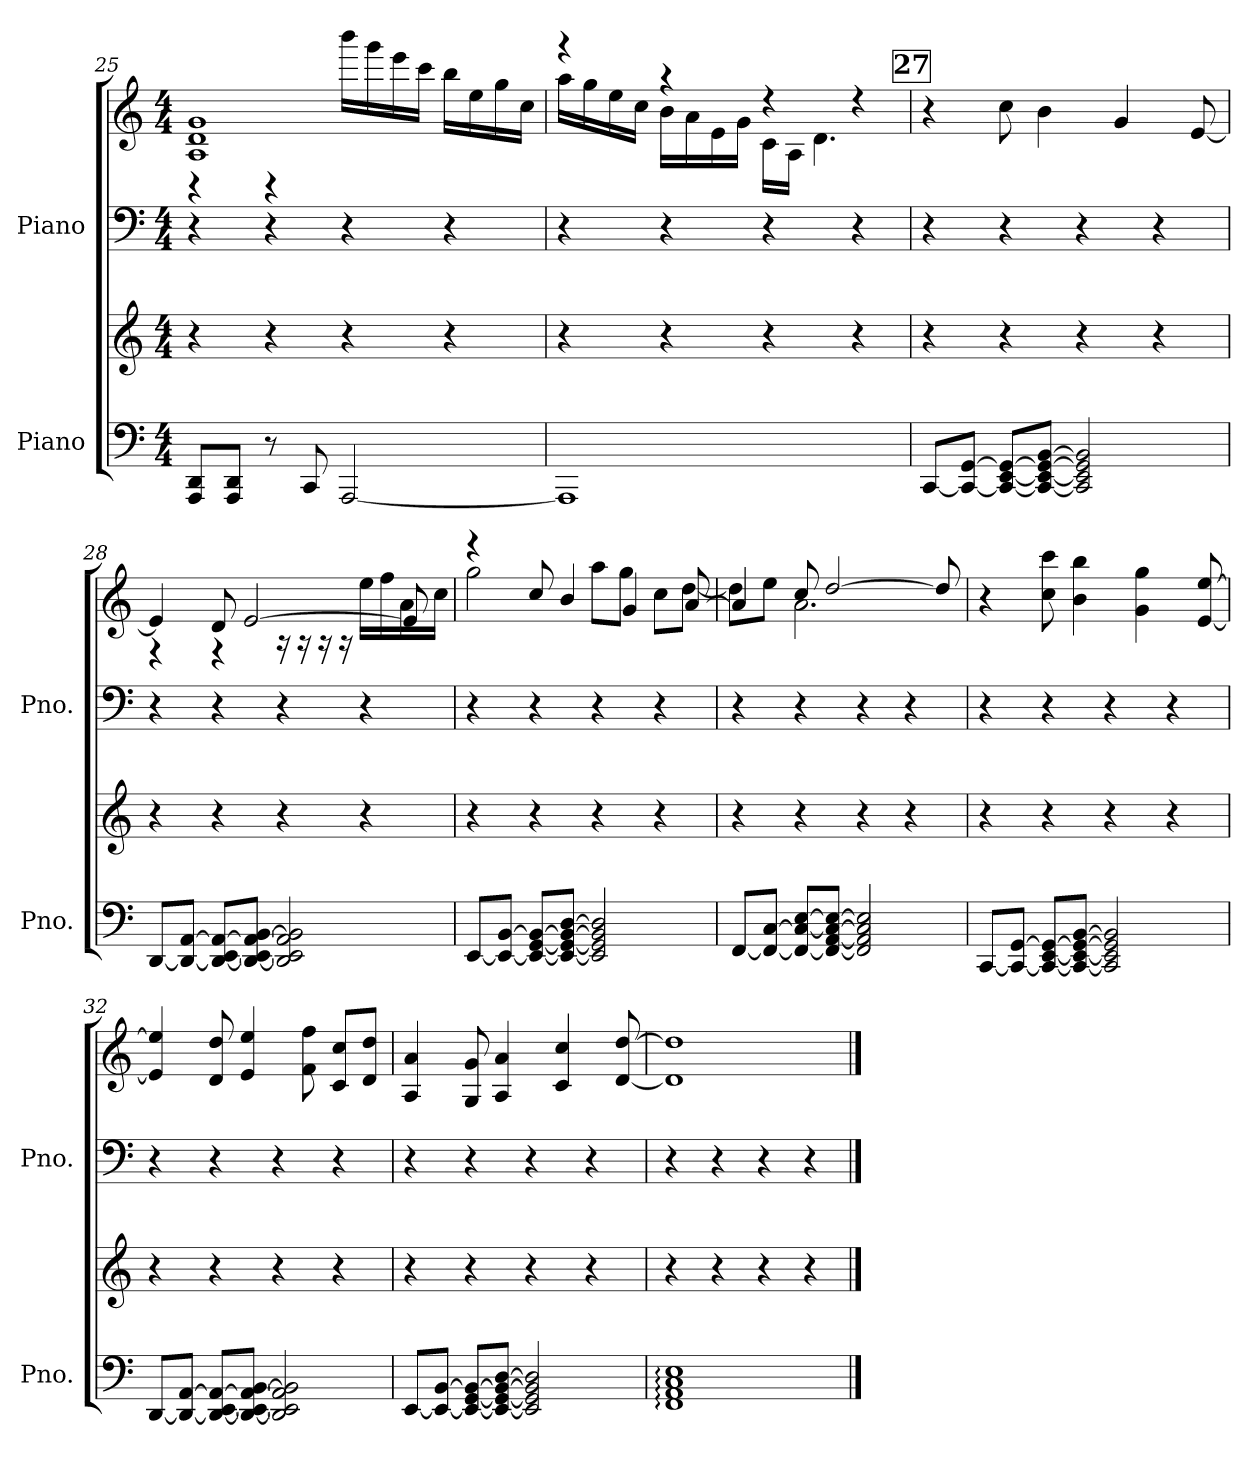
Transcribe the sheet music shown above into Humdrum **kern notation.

**kern	**kern	**kern	**kern
*part2	*part2	*part1	*part1
*staff4	*staff3	*staff2	*staff1
*I"Piano	*	*I"Piano	*
*I'Pno.	*	*I'Pno.	*
*clefF4	*clefG2	*clefF4	*clefG2
*k[]	*k[]	*k[]	*k[]
*M4/4	*M4/4	*M4/4	*M4/4
=25	=25	=25	=25
*	*	*	*^
8DD 8AAAL	4r	4r	1g 1d 1A	4r
8DD 8AAAJ	.	.	.	.
8r	4r	4r	.	4r
8CC	.	.	.	.
[2AAA	4r	4r	.	16bbbLL
.	.	.	.	16ggg
.	.	.	.	16eee
.	.	.	.	16cccJJ
.	4r	4r	.	16bbLL
.	.	.	.	16ee
.	.	.	.	16gg
.	.	.	.	16ccJJ
=26	=26	=26	=26	=26
1AAA]	4r	4r	4r	16aaLL
.	.	.	.	16gg
.	.	.	.	16ee
.	.	.	.	16ccJJ
.	4r	4r	4r	16bLL
.	.	.	.	16a
.	.	.	.	16e
.	.	.	.	16gJJ
.	4r	4r	4r	16cLL
.	.	.	.	16AJJ
.	.	.	.	4.d
.	4r	4r	4r	.
*	*	*	*v	*v
!!LO:REH:place=s1:a:t=27
=27	=27	=27	=27
[8CCL	4r	4r	4r
[8GG 8CC_J	.	.	.
[8EE 8CC_ 8GG_L	4r	4r	8cc
[8BB 8CC_ 8EE_ 8GG_J	.	.	4b
2BB] 2CC] 2EE] 2GG]	4r	4r	.
.	.	.	4g
.	4r	4r	.
.	.	.	[8e
=28	=28	=28	=28
*	*	*	*^
[8DDL	4r	4r	4e]	4r
8DD_ [8AAJ	.	.	.	.
8DD_ 8AA_ [8EEL	4r	4r	8d	4r
8DD_ 8AA_ 8EE_ [8BBJ	.	.	[2e	.
2DD] 2AA] 2EE] 2BB]	4r	4r	.	16r
.	.	.	.	16r
.	.	.	.	16r
.	.	.	.	16r
.	4r	4r	.	16eeLL
.	.	.	.	16ff
.	.	.	8e]	16a
.	.	.	.	16ccJJ
=29	=29	=29	=29	=29
[8EEL	4r	4r	4r	2gg
8EE_ [8BBJ	.	.	.	.
8EE_ 8BB_ [8GGL	4r	4r	8cc	.
8EE_ 8BB_ 8GG_ [8DJ	.	.	4b	.
2EE] 2BB] 2GG] 2D]	4r	4r	.	8aaL
.	.	.	4g	8ggJ
.	4r	4r	.	8ccL
.	.	.	[8a	[8ddJ
=30	=30	=30	=30	=30
[8FFL	4r	4r	4a]	8ddL]
8FF_ [8CJ	.	.	.	8eeJ
8FF_ 8C_ [8EL	4r	4r	8cc	2.a
8FF_ 8C_ 8E_ [8AAJ	.	.	[2dd	.
2FF] 2C] 2E] 2AA]	4r	4r	.	.
.	4r	4r	.	.
.	.	.	8dd]	.
*	*	*	*v	*v
=31	=31	=31	=31
[8CCL	4r	4r	4r
[8GG 8CC_J	.	.	.
[8EE 8CC_ 8GG_L	4r	4r	8cc 8ccc
[8BB 8CC_ 8EE_ 8GG_J	.	.	4b 4bb
2BB] 2CC] 2EE] 2GG]	4r	4r	.
.	.	.	4g 4gg
.	4r	4r	.
.	.	.	[8e [8ee
=32	=32	=32	=32
[8DDL	4r	4r	4e] 4ee]
8DD_ [8AAJ	.	.	.
8DD_ 8AA_ [8EEL	4r	4r	8d 8dd
8DD_ 8AA_ 8EE_ [8BBJ	.	.	4e 4ee
2DD] 2AA] 2EE] 2BB]	4r	4r	.
.	.	.	8f 8ff
.	4r	4r	8c 8ccL
.	.	.	8d 8ddJ
=33	=33	=33	=33
[8EEL	4r	4r	4A 4a
8EE_ [8BBJ	.	.	.
8EE_ 8BB_ [8GGL	4r	4r	8G 8g
8EE_ 8BB_ 8GG_ [8DJ	.	.	4A 4a
2EE] 2BB] 2GG] 2D]	4r	4r	.
.	.	.	4c 4cc
.	4r	4r	.
.	.	.	[8d [8dd
=34	=34	=34	=34
1FF: 1C: 1E: 1AA:	4r	4r	1d] 1dd]
.	4r	4r	.
.	4r	4r	.
.	4r	4r	.
==	==	==	==
*-	*-	*-	*-
